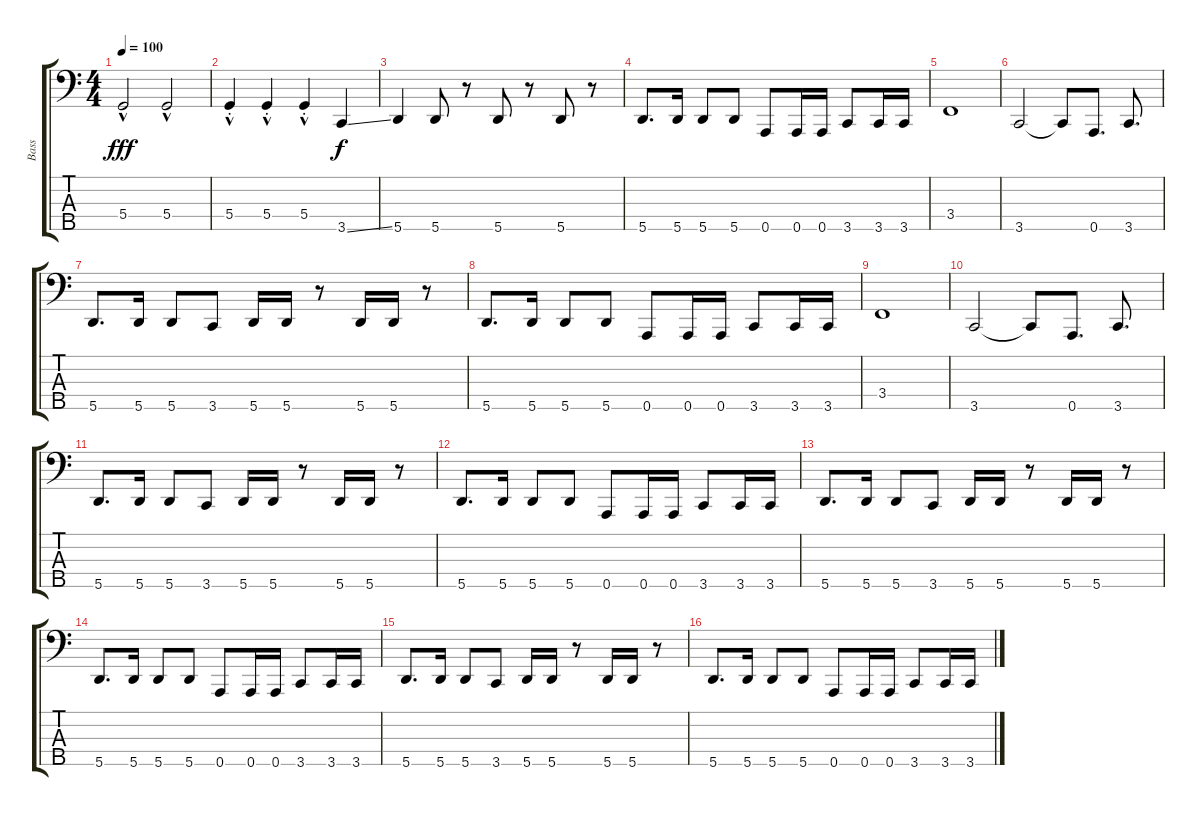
\track ("Bass" "Bass") {instrument fretlessbass}
\staff {score tabs}
\tuning (F2 C2 G1 D1 A0) {hide}
\ts (4 4)
\tempo 100
\clef f4
\ks c
5.4{hac}.2{dy fff} 5.4{hac}.2 |
5.4{hac st}.4 5.4{hac st}.4 5.4{hac st}.4 3.5{ss}.4{dy f} |
5.5.4 5.5.8 r.8 5.5.8 r.8 5.5.8 r.8 |
5.5.8{d} 5.5.16 5.5.8 5.5.8 0.5.8 0.5.16 0.5.16 3.5.8 3.5.16 3.5.16 |
3.4.1 |
3.5.2 3.5{t}.8 0.5.8{d} 3.5.8{d} |
5.5.8{d} 5.5.16 5.5.8 3.5.8 5.5.16 5.5.16 r.8 5.5.16 5.5.16 r.8 |
5.5.8{d} 5.5.16 5.5.8 5.5.8 0.5.8 0.5.16 0.5.16 3.5.8 3.5.16 3.5.16 |
3.4.1 |
3.5.2 3.5{t}.8 0.5.8{d} 3.5.8{d} |
5.5.8{d} 5.5.16 5.5.8 3.5.8 5.5.16 5.5.16 r.8 5.5.16 5.5.16 r.8 |
5.5.8{d} 5.5.16 5.5.8 5.5.8 0.5.8 0.5.16 0.5.16 3.5.8 3.5.16 3.5.16 |
5.5.8{d} 5.5.16 5.5.8 3.5.8 5.5.16 5.5.16 r.8 5.5.16 5.5.16 r.8 |
5.5.8{d} 5.5.16 5.5.8 5.5.8 0.5.8 0.5.16 0.5.16 3.5.8 3.5.16 3.5.16 |
5.5.8{d} 5.5.16 5.5.8 3.5.8 5.5.16 5.5.16 r.8 5.5.16 5.5.16 r.8 |
5.5.8{d} 5.5.16 5.5.8 5.5.8 0.5.8 0.5.16 0.5.16 3.5.8 3.5.16 3.5.16
